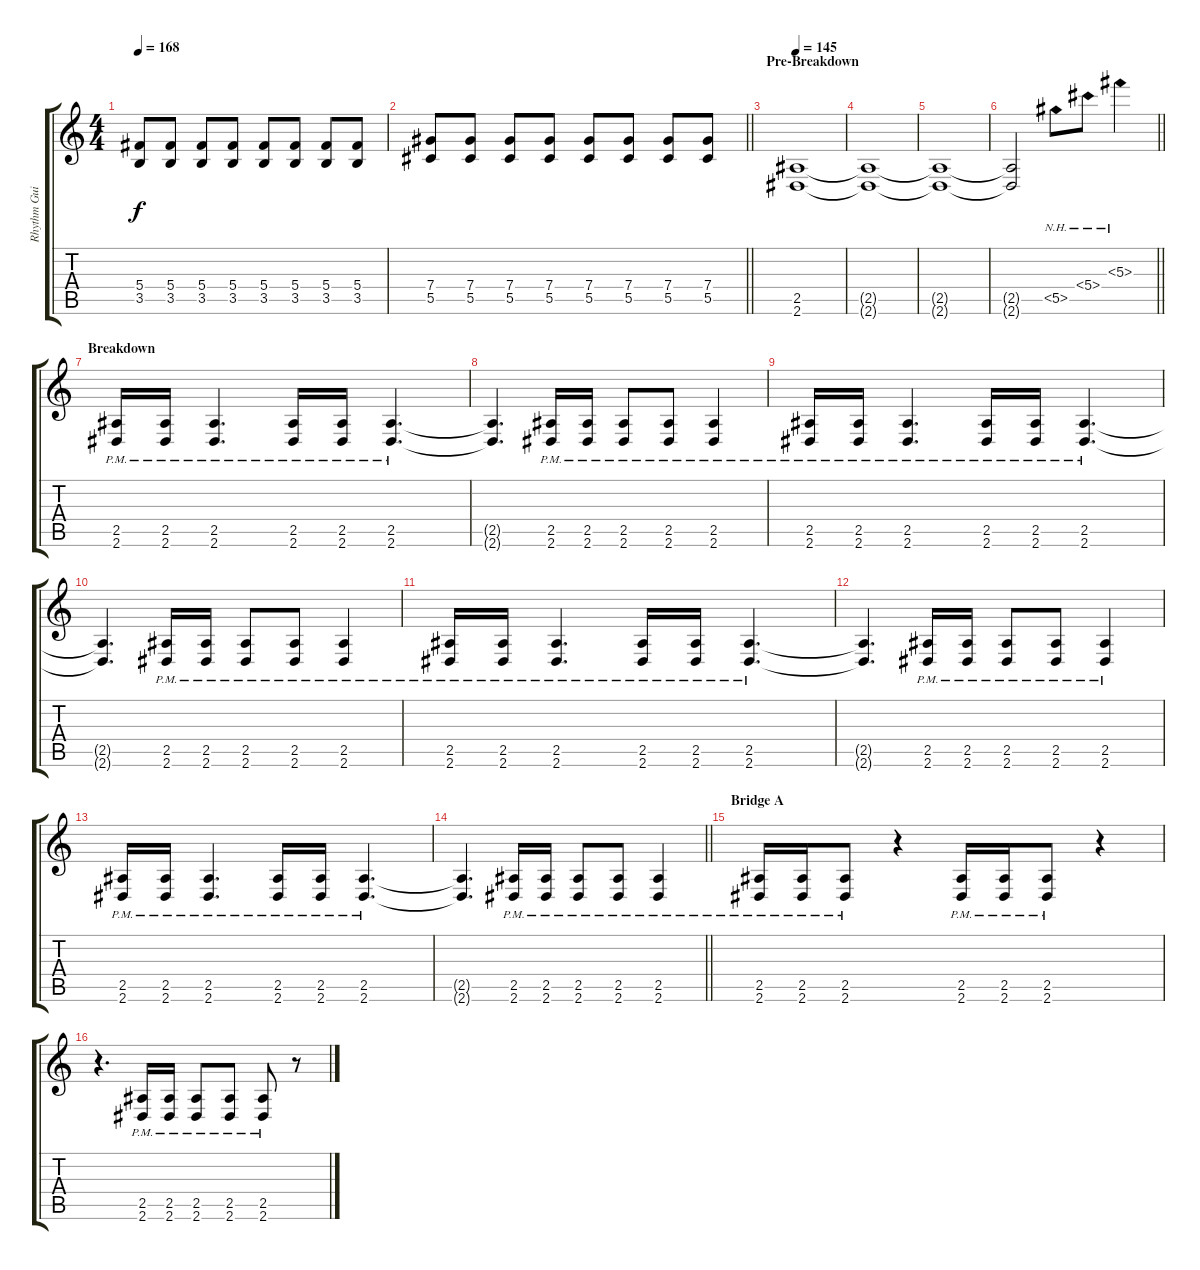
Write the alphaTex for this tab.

\track ("Rhythm Guitar" "Rhythm Gui") {instrument overdrivenguitar}
\staff {score tabs}
\tuning (Eb4 Bb3 Gb3 Db3 Ab2 Db2) {hide}
\ts (4 4)
\tempo 168
\clef g2
\ks c
(5.4 3.5).8{dy f} (5.4 3.5).8 (5.4 3.5).8 (5.4 3.5).8 (5.4 3.5).8 (5.4 3.5).8 (5.4 3.5).8 (5.4 3.5).8 |
\barLineRight lightlight
(7.4 5.5).8 (7.4 5.5).8 (7.4 5.5).8 (7.4 5.5).8 (7.4 5.5).8 (7.4 5.5).8 (7.4 5.5).8 (7.4 5.5).8 |
\section ("" "Pre-Breakdown")
\tempo 145
(2.5 2.6).1 |
(2.5{t} 2.6{t}).1 |
(2.5{t} 2.6{t}).1 |
\barLineRight lightlight
(2.5{t} 2.6{t}).2 5.5{nh}.8 5.4{nh}.8 5.3{nh}.4 |
\section ("" "Breakdown")
(2.5{pm} 2.6{pm}).16 (2.5{pm} 2.6{pm}).16 (2.5{pm} 2.6{pm}).4{d} (2.5{pm} 2.6{pm}).16 (2.5{pm} 2.6{pm}).16 (2.5{pm} 2.6{pm}).4{d} |
(2.5{t} 2.6{t}).4{d} (2.5{pm} 2.6{pm}).16 (2.5{pm} 2.6{pm}).16 (2.5{pm} 2.6{pm}).8 (2.5{pm} 2.6{pm}).8 (2.5{pm} 2.6{pm}).4 |
(2.5{pm} 2.6{pm}).16 (2.5{pm} 2.6{pm}).16 (2.5{pm} 2.6{pm}).4{d} (2.5{pm} 2.6{pm}).16 (2.5{pm} 2.6{pm}).16 (2.5{pm} 2.6{pm}).4{d} |
(2.5{t} 2.6{t}).4{d} (2.5{pm} 2.6{pm}).16 (2.5{pm} 2.6{pm}).16 (2.5{pm} 2.6{pm}).8 (2.5{pm} 2.6{pm}).8 (2.5{pm} 2.6{pm}).4 |
(2.5{pm} 2.6{pm}).16 (2.5{pm} 2.6{pm}).16 (2.5{pm} 2.6{pm}).4{d} (2.5{pm} 2.6{pm}).16 (2.5{pm} 2.6{pm}).16 (2.5{pm} 2.6{pm}).4{d} |
(2.5{t} 2.6{t}).4{d} (2.5{pm} 2.6{pm}).16 (2.5{pm} 2.6{pm}).16 (2.5{pm} 2.6{pm}).8 (2.5{pm} 2.6{pm}).8 (2.5{pm} 2.6{pm}).4 |
(2.5{pm} 2.6{pm}).16 (2.5{pm} 2.6{pm}).16 (2.5{pm} 2.6{pm}).4{d} (2.5{pm} 2.6{pm}).16 (2.5{pm} 2.6{pm}).16 (2.5{pm} 2.6{pm}).4{d} |
\barLineRight lightlight
(2.5{t} 2.6{t}).4{d} (2.5{pm} 2.6{pm}).16 (2.5{pm} 2.6{pm}).16 (2.5{pm} 2.6{pm}).8 (2.5{pm} 2.6{pm}).8 (2.5{pm} 2.6{pm}).4 |
\section ("" "Bridge A")
(2.5{pm} 2.6{pm}).16 (2.5{pm} 2.6{pm}).16 (2.5{pm} 2.6{pm}).8 r.4 (2.5{pm} 2.6{pm}).16 (2.5{pm} 2.6{pm}).16 (2.5{pm} 2.6{pm}).8 r.4 |
r.4{d} (2.5{pm} 2.6{pm}).16 (2.5{pm} 2.6{pm}).16 (2.5{pm} 2.6{pm}).8 (2.5{pm} 2.6{pm}).8 (2.5{pm} 2.6{pm}).8 r.8
